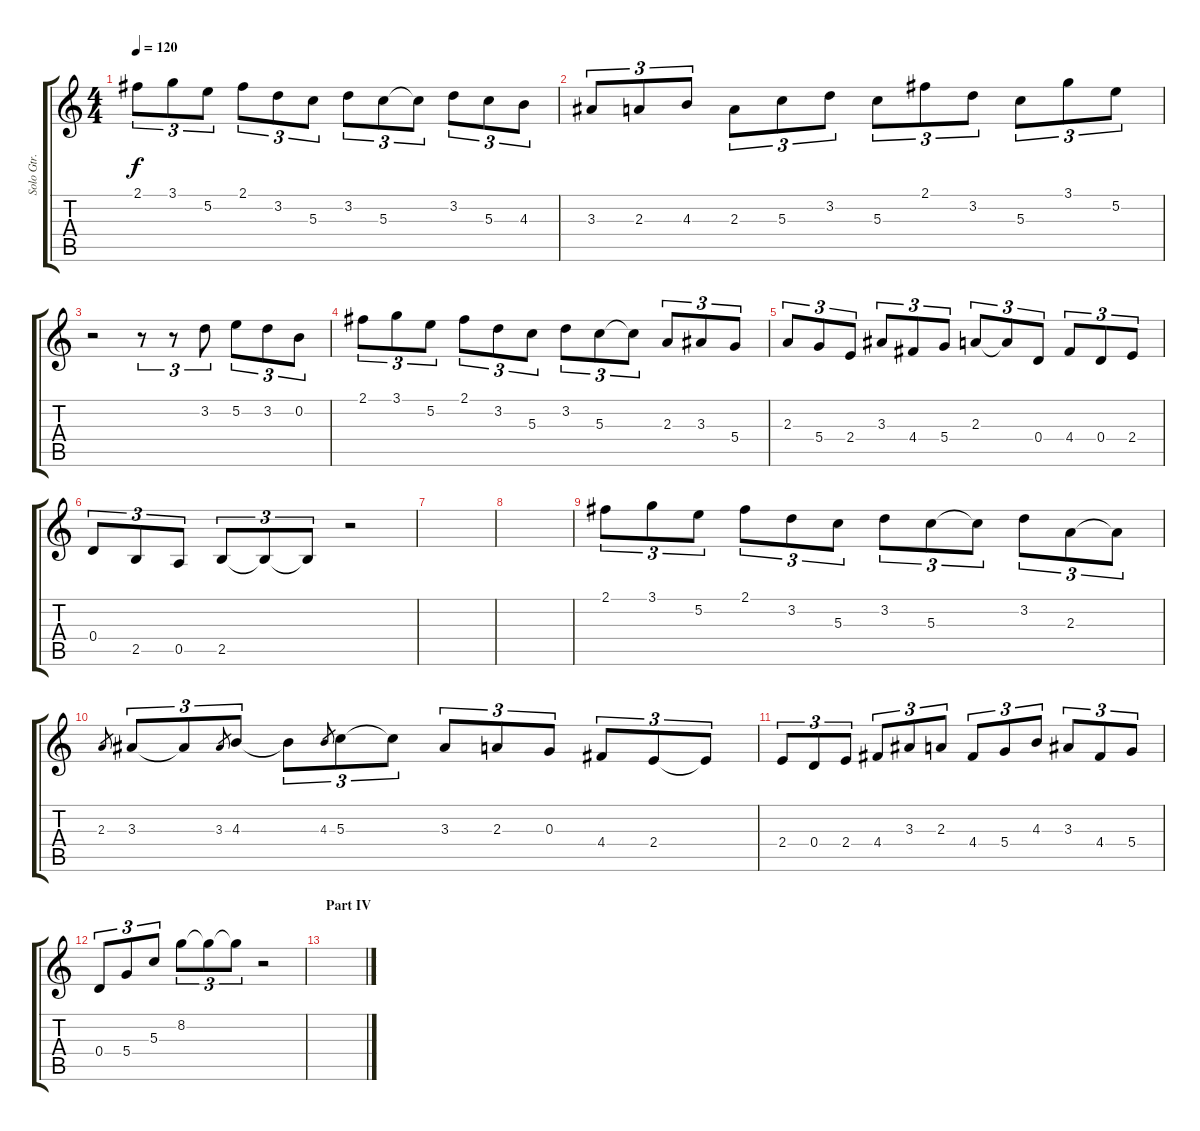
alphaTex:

\track ("Solo Gtr. 1" "Solo Gtr. ") {instrument electricguitarclean}
\staff {score tabs}
\tuning (E4 B3 G3 D3 A2 E2) {hide}
\ts (4 4)
\tempo 120
\clef g2
\ks c
2.1.8{tu (3 2) dy f} 3.1.8{tu (3 2)} 5.2.8{tu (3 2)} 2.1.8{tu (3 2)} 3.2.8{tu (3 2)} 5.3.8{tu (3 2)} 3.2.8{tu (3 2)} 5.3.8{tu (3 2)} 5.3{t}.8{tu (3 2)} 3.2.8{tu (3 2)} 5.3.8{tu (3 2)} 4.3.8{tu (3 2)} |
3.3.8{tu (3 2)} 2.3.8{tu (3 2)} 4.3.8{tu (3 2)} 2.3.8{tu (3 2)} 5.3.8{tu (3 2)} 3.2.8{tu (3 2)} 5.3.8{tu (3 2)} 2.1.8{tu (3 2)} 3.2.8{tu (3 2)} 5.3.8{tu (3 2)} 3.1.8{tu (3 2)} 5.2.8{tu (3 2)} |
r.2 r.8{tu (3 2)} r.8{tu (3 2)} 3.2.8{tu (3 2)} 5.2.8{tu (3 2)} 3.2.8{tu (3 2)} 0.2.8{tu (3 2)} |
2.1.8{tu (3 2)} 3.1.8{tu (3 2)} 5.2.8{tu (3 2)} 2.1.8{tu (3 2)} 3.2.8{tu (3 2)} 5.3.8{tu (3 2)} 3.2.8{tu (3 2)} 5.3.8{tu (3 2)} 5.3{t}.8{tu (3 2)} 2.3.8{tu (3 2)} 3.3.8{tu (3 2)} 5.4.8{tu (3 2)} |
2.3.8{tu (3 2)} 5.4.8{tu (3 2)} 2.4.8{tu (3 2)} 3.3.8{tu (3 2)} 4.4.8{tu (3 2)} 5.4.8{tu (3 2)} 2.3.8{tu (3 2)} 2.3{t}.8{tu (3 2)} 0.4.8{tu (3 2)} 4.4.8{tu (3 2)} 0.4.8{tu (3 2)} 2.4.8{tu (3 2)} |
0.4.8{tu (3 2)} 2.5.8{tu (3 2)} 0.5.8{tu (3 2)} 2.5.8{tu (3 2)} 2.5{t}.8{tu (3 2)} 2.5{t}.8{tu (3 2)} r.2 |
|
|
2.1.8{tu (3 2)} 3.1.8{tu (3 2)} 5.2.8{tu (3 2)} 2.1.8{tu (3 2)} 3.2.8{tu (3 2)} 5.3.8{tu (3 2)} 3.2.8{tu (3 2)} 5.3.8{tu (3 2)} 5.3{t}.8{tu (3 2)} 3.2.8{tu (3 2)} 2.3.8{tu (3 2)} 2.3{t}.8{tu (3 2)} |
2.3.8{gr} 3.3.8{tu (3 2)} 3.3{t}.8{tu (3 2)} 3.3.8{gr} 4.3.8{tu (3 2)} 4.3{t}.8{tu (3 2)} 4.3.8{gr} 5.3.8{tu (3 2)} 5.3{t}.8{tu (3 2)} 3.3.8{tu (3 2)} 2.3.8{tu (3 2)} 0.3.8{tu (3 2)} 4.4.8{tu (3 2)} 2.4.8{tu (3 2)} 2.4{t}.8{tu (3 2)} |
2.4.8{tu (3 2)} 0.4.8{tu (3 2)} 2.4.8{tu (3 2)} 4.4.8{tu (3 2)} 3.3.8{tu (3 2)} 2.3.8{tu (3 2)} 4.4.8{tu (3 2)} 5.4.8{tu (3 2)} 4.3.8{tu (3 2)} 3.3.8{tu (3 2)} 4.4.8{tu (3 2)} 5.4.8{tu (3 2)} |
0.4.8{tu (3 2)} 5.4.8{tu (3 2)} 5.3.8{tu (3 2)} 8.2.8{tu (3 2)} 8.2{t}.8{tu (3 2)} 8.2{t}.8{tu (3 2)} r.2 |
\section ("" "Part IV")
